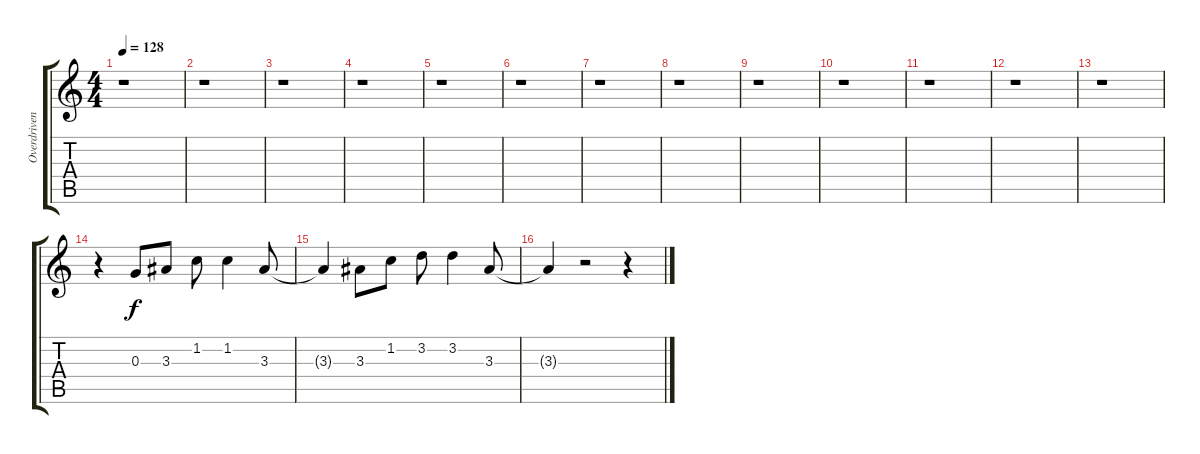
\track ("Overdriven Guitar         " "Overdriven") {instrument overdrivenguitar}
\staff {score tabs}
\tuning (E4 B3 G3 D3 A2 E2) {hide}
\ts (4 4)
\tempo 128
\clef g2
\ks c
r.1{dy f} |
r.1 |
r.1 |
r.1 |
r.1 |
r.1 |
r.1 |
r.1 |
r.1 |
r.1 |
r.1 |
r.1 |
r.1 |
r.4 0.3.8 3.3.8 1.2.8 1.2.4 3.3.8 |
3.3{t}.4 3.3.8 1.2.8 3.2.8 3.2.4 3.3.8 |
3.3{t}.4 r.2 r.4
